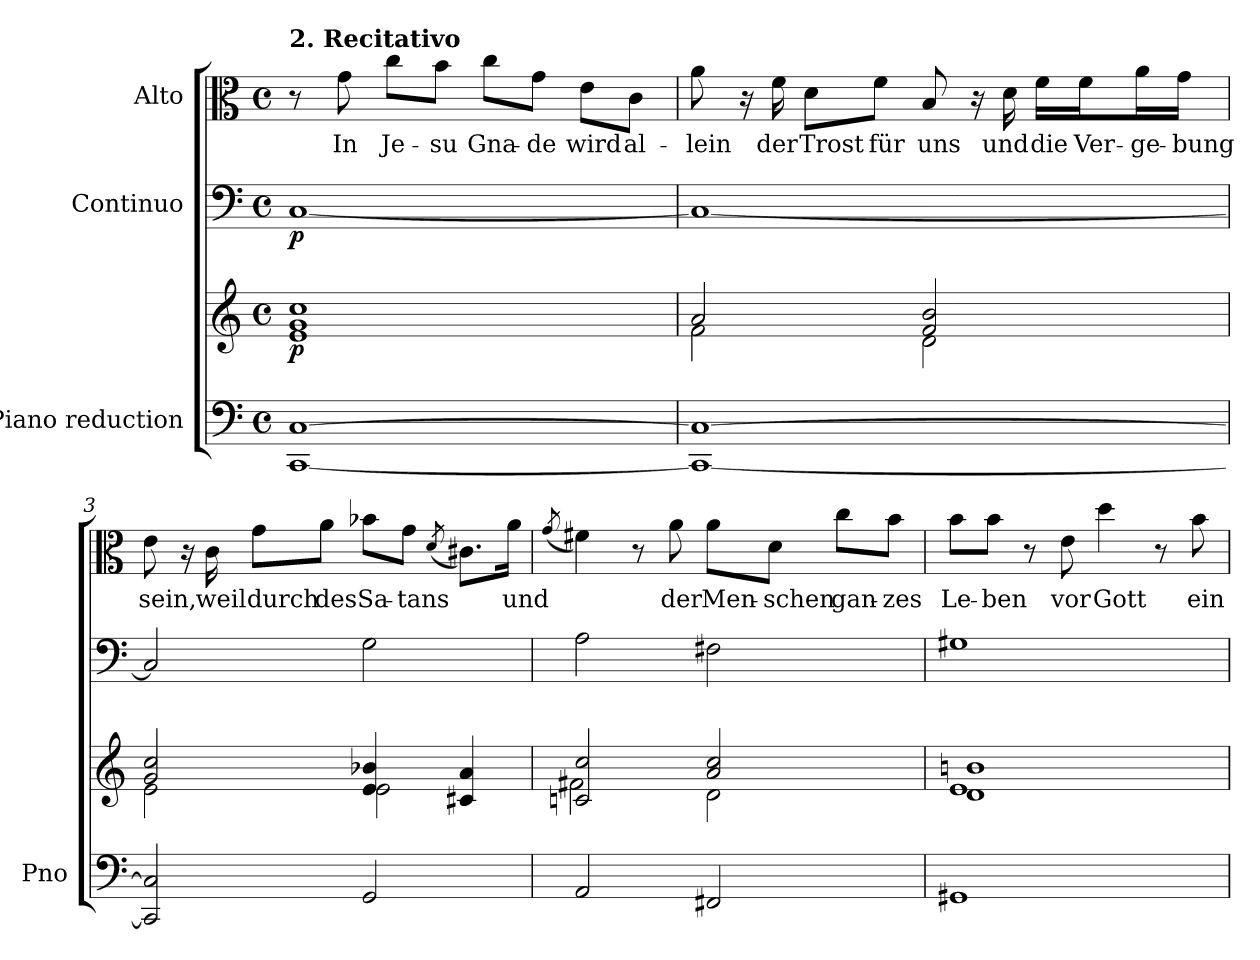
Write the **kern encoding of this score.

**kern	**kern	**dynam	**kern	**dynam	**kern	**text
*part3	*part3	*part3	*part2	*part2	*part1	*part1
*staff4	*staff3	*staff3/4	*staff2	*staff2	*staff1	*staff1
*I"Piano reduction	*	*	*I"Continuo	*	*I"Alto	*
*I'Pno	*	*	*	*	*	*
*clefF4	*clefG2	*	*clefF4	*	*clefC3	*
*k[]	*k[]	*	*k[]	*	*k[]	*
*M4/4	*M4/4	*	*M4/4	*	*M4/4	*
*met(c)	*met(c)	*	*met(c)	*	*met(c)	*
=1	=1	=1	=1	=1	=1	=1
!	!	!	!	!	!LO:TX:a:B:t=2. Recitativo	!
!	!	!LO:DY:b	!	!LO:DY:b	!	!
[1CC [1C	1e 1g 1cc	p	[1C	p	8r	.
!	!	!	!	!	!	!LO:LY:b
.	.	.	.	.	8g\	In
!	!	!	!	!	!	!LO:LY:b
.	.	.	.	.	8cc\L	Je-
!	!	!	!	!	!	!LO:LY:b
.	.	.	.	.	8b\J	-su
!	!	!	!	!	!	!LO:LY:b
.	.	.	.	.	8cc\L	Gna-
!	!	!	!	!	!	!LO:LY:b
.	.	.	.	.	8g\J	-de
!	!	!	!	!	!	!LO:LY:b
.	.	.	.	.	8e\L	wird
!	!	!	!	!	!	!LO:LY:b
.	.	.	.	.	8c\J	al-
=2	=2	=2	=2	=2	=2	=2
*	*^	*	*	*	*	*
!	!	!	!	!	!	!	!LO:LY:b
1CC_ 1C_	2a/	2f\	.	1C_	.	8a\	-lein
.	.	.	.	.	.	16r	.
!	!	!	!	!	!	!	!LO:LY:b
.	.	.	.	.	.	16f\	der
!	!	!	!	!	!	!	!LO:LY:b
.	.	.	.	.	.	8d\L	Trost
!	!	!	!	!	!	!	!LO:LY:b
.	.	.	.	.	.	8f\J	für
!	!	!	!	!	!	!	!LO:LY:b
.	2f/ 2b/	2d\	.	.	.	8B/	uns
.	.	.	.	.	.	16r	.
!	!	!	!	!	!	!	!LO:LY:b
.	.	.	.	.	.	16d\	und
!	!	!	!	!	!	!	!LO:LY:b
.	.	.	.	.	.	16f\LL	die
!	!	!	!	!	!	!	!LO:LY:b
.	.	.	.	.	.	16f\J	Ver-
!	!	!	!	!	!	!	!LO:LY:b
.	.	.	.	.	.	16a\L	-ge-
!	!	!	!	!	!	!	!LO:LY:b
.	.	.	.	.	.	16g\JJ	-bung
=3	=3	=3	=3	=3	=3	=3	=3
!	!	!	!	!	!	!	!LO:LY:b
2CC/] 2C/]	2g/ 2cc/	2e\	.	2C/]	.	8e\	sein,
.	.	.	.	.	.	16r	.
!	!	!	!	!	!	!	!LO:LY:b
.	.	.	.	.	.	16c\	weil
!	!	!	!	!	!	!	!LO:LY:b
.	.	.	.	.	.	8g\L	durch
!	!	!	!	!	!	!	!LO:LY:b
.	.	.	.	.	.	8a\J	des
!	!	!	!	!	!	!	!LO:LY:b
2GG/	4e/ 4b-X/	2e\	.	2G\	.	8b-X\L	Sa-
!	!	!	!	!	!	!	!LO:LY:b
.	.	.	.	.	.	8g\J	-tans
.	.	.	.	.	.	(<8qd/	.
.	4c#X/ 4a/	.	.	.	.	8.c#X\L)	.
!	!	!	!	!	!	!	!LO:LY:b
.	.	.	.	.	.	16a\Jk	und
!!LO:LB:g=z
=4	=4	=4	=4	=4	=4	=4	=4
.	.	.	.	.	.	(<8qg/	.
2AA/	2cn/ 2cc/	2f#X\	.	2A\	.	4f#X\)	.
.	.	.	.	.	.	8r	.
!	!	!	!	!	!	!	!LO:LY:b
.	.	.	.	.	.	8a\	der
!	!	!	!	!	!	!	!LO:LY:b
2FF#X/	2a/ 2cc/	2d\	.	2F#X\	.	8a\L	Men-
!	!	!	!	!	!	!	!LO:LY:b
.	.	.	.	.	.	8d\J	-schen
!	!	!	!	!	!	!	!LO:LY:b
.	.	.	.	.	.	8cc\L	gan-
!	!	!	!	!	!	!	!LO:LY:b
.	.	.	.	.	.	8b\J	-zes
=5	=5	=5	=5	=5	=5	=5	=5
!	!	!	!	!	!	!	!LO:LY:b
1GG#X	1e	1d 1bn	.	1G#X	.	8b\L	Le-
!	!	!	!	!	!	!	!LO:LY:b
.	.	.	.	.	.	8b\J	-ben
.	.	.	.	.	.	8r	.
!	!	!	!	!	!	!	!LO:LY:b
.	.	.	.	.	.	8e\	vor
!	!	!	!	!	!	!	!LO:LY:b
.	.	.	.	.	.	4dd\	Gott
.	.	.	.	.	.	8r	.
!	!	!	!	!	!	!	!LO:LY:b
.	.	.	.	.	.	8b\	ein
*	*v	*v	*	*	*	*	*
=	=	=	=	=	=	=
*-	*-	*-	*-	*-	*-	*-
